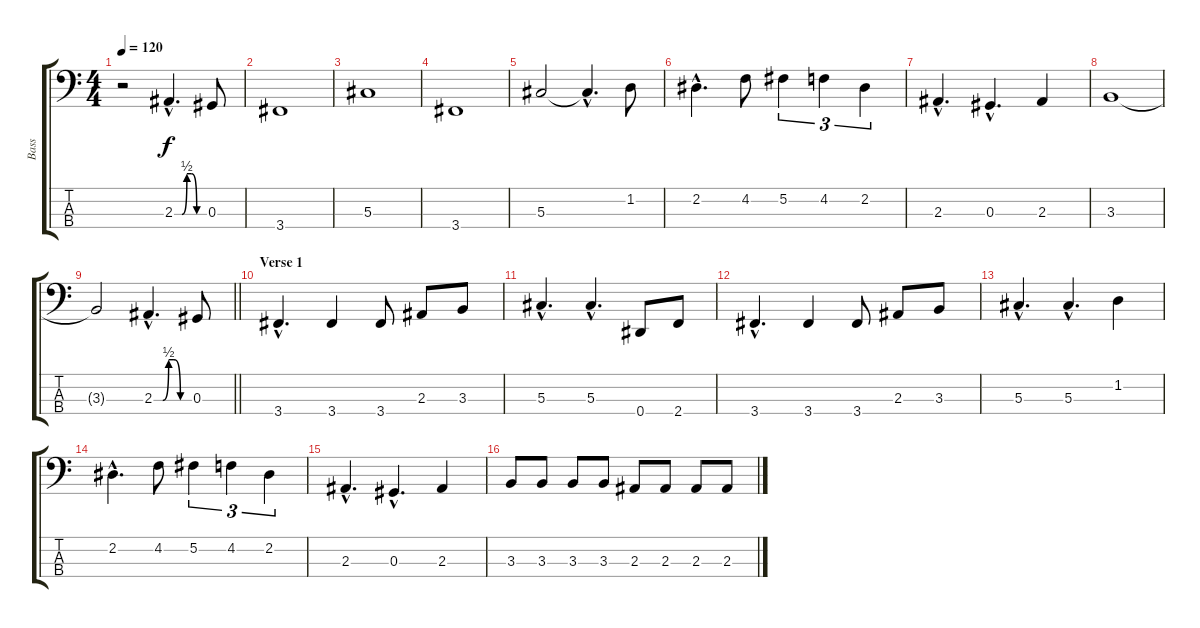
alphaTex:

\track ("Bass" "Bass") {instrument electricbasspick}
\staff {score tabs}
\tuning (Gb2 Db2 Ab1 Eb1) {hide}
\ts (4 4)
\tempo 120
\clef f4
\ks c
r.2{dy f instrument electricbasspick} 2.3{be (custom 0 0 15 0 25 2 34 2 45 0 60 0) hac}.4{d} 0.3.8 |
3.4.1 |
5.3.1 |
3.4.1 |
5.3.2 5.3{hac t}.4{d} 1.2.8 |
2.2{hac}.4{d} 4.2.8 5.2.4{tu (3 2)} 4.2.4{tu (3 2)} 2.2.4{tu (3 2)} |
2.3{hac}.4{d} 0.3{hac}.4{d} 2.3.4 |
3.3.1 |
\barLineRight lightlight
3.3{t}.2 2.3{be (custom 0 0 15 0 25 2 34 2 45 0 60 0) hac}.4{d} 0.3.8 |
\section ("" "Verse 1")
3.4{hac}.4{d} 3.4.4 3.4.8 2.3.8 3.3.8 |
5.3{hac}.4{d} 5.3{hac}.4{d} 0.4.8 2.4.8 |
3.4{hac}.4{d} 3.4.4 3.4.8 2.3.8 3.3.8 |
5.3{hac}.4{d} 5.3{hac}.4{d} 1.2.4 |
2.2{hac}.4{d} 4.2.8 5.2.4{tu (3 2)} 4.2.4{tu (3 2)} 2.2.4{tu (3 2)} |
2.3{hac}.4{d} 0.3{hac}.4{d} 2.3.4 |
3.3.8 3.3.8 3.3.8 3.3.8 2.3.8 2.3.8 2.3.8 2.3.8
